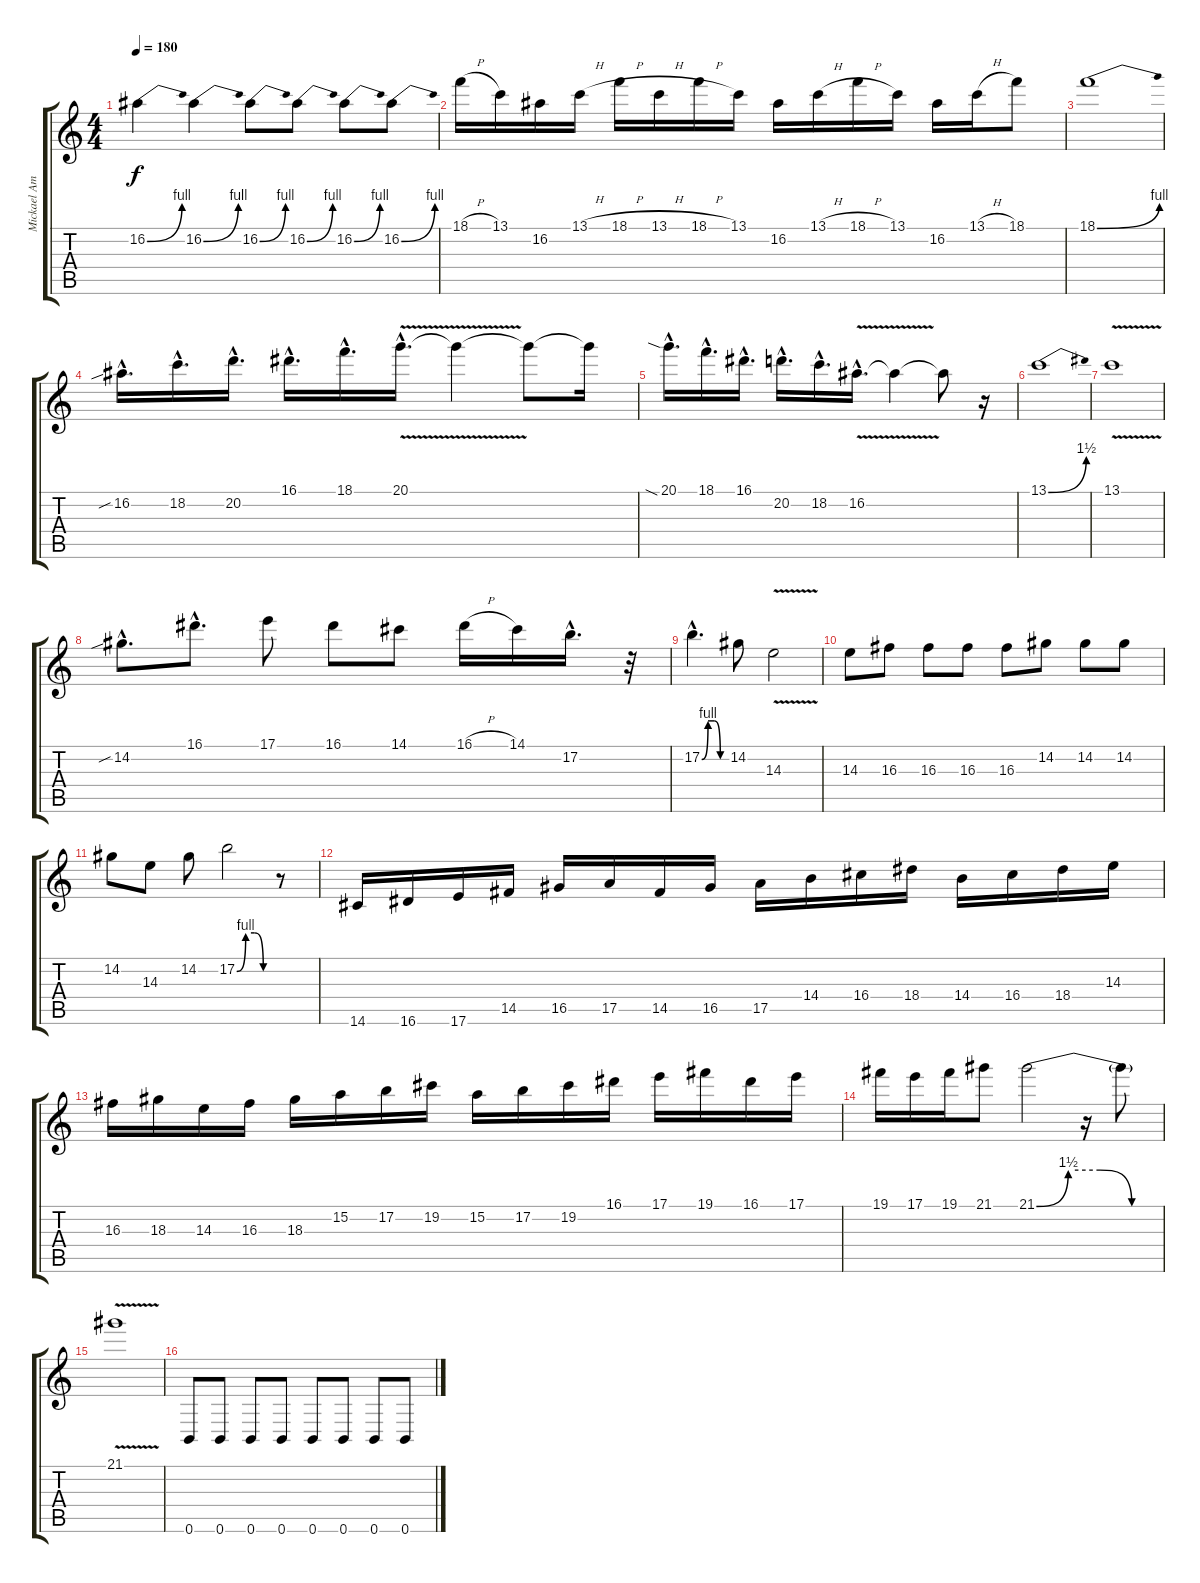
\track ("Mickael Amott" "Mickael Am") {instrument distortionguitar}
\staff {score tabs}
\tuning (B3 Gb3 D3 A2 E2 B1) {hide}
\ts (4 4)
\tempo 180
\clef g2
\ks c
16.2{be (bend 0 0 60 4)}.4{dy f} 16.2{be (bend 0 0 60 4)}.4 16.2{be (bend 0 0 60 4)}.8 16.2{be (bend 0 0 60 4)}.8 16.2{be (bend 0 0 60 4)}.8 16.2{be (bend 0 0 60 4)}.8 |
18.1{h}.16 13.1.16 16.2.16 13.1{h}.16 18.1{h}.16 13.1{h}.16 18.1{h}.16 13.1.16 16.2.16 13.1{h}.16 18.1{h}.16 13.1.16 16.2.16 13.1{h}.16 18.1.8 |
18.1{be (bend 0 0 60 4)}.1 |
16.2{sib hac}.16{d} 18.2{hac}.16{d} 20.2{hac}.16{d} 16.1{hac}.16{d} 18.1{hac}.16{d} 20.1{v hac}.16{d} 20.1{t}.4 20.1{t}.8 20.1{t}.16 |
20.1{sia hac}.16{d} 18.1{hac}.16{d} 16.1{hac}.16{d} 20.2{hac}.16{d} 18.2{hac}.16{d} 16.2{v hac}.16{d} 16.2{t}.4 16.2{t}.8 r.16 |
13.1{be (bend 0 0 60 6)}.1 |
13.1{v}.1 |
14.2{sib hac}.8{d} 16.1{hac}.8{d} 17.1.8 16.1.8 14.1.8 16.1{h}.16 14.1.16 17.2{hac}.16{d} r.32 |
17.2{be (custom 0 0 15 4 30 4 45 0 60 0) hac}.4{d} 14.2.8 14.3{v}.2 |
14.3.8 16.3.8 16.3.8 16.3.8 16.3.8 14.2.8 14.2.8 14.2.8 |
14.2.8 14.3.8 14.2.8 17.2{be (custom 0 0 15 4 30 4 45 0 60 0)}.2 r.8 |
14.6.16 16.6.16 17.6.16 14.5.16 16.5.16 17.5.16 14.5.16 16.5.16 17.5.16 14.4.16 16.4.16 18.4.16 14.4.16 16.4.16 18.4.16 14.3.16 |
16.3.16 18.3.16 14.3.16 16.3.16 18.3.16 15.2.16 17.2.16 19.2.16 15.2.16 17.2.16 19.2.16 16.1.16 17.1.16 19.1.16 16.1.16 17.1.16 |
19.1.16 17.1.16 19.1.16 21.1.8 21.1{be (custom 0 0 15 6 30 6 45 0 60 0)}.2 r.16 21.1{t}.8 |
21.1{v}.1 |
0.6.8 0.6.8 0.6.8 0.6.8 0.6.8 0.6.8 0.6.8 0.6.8
